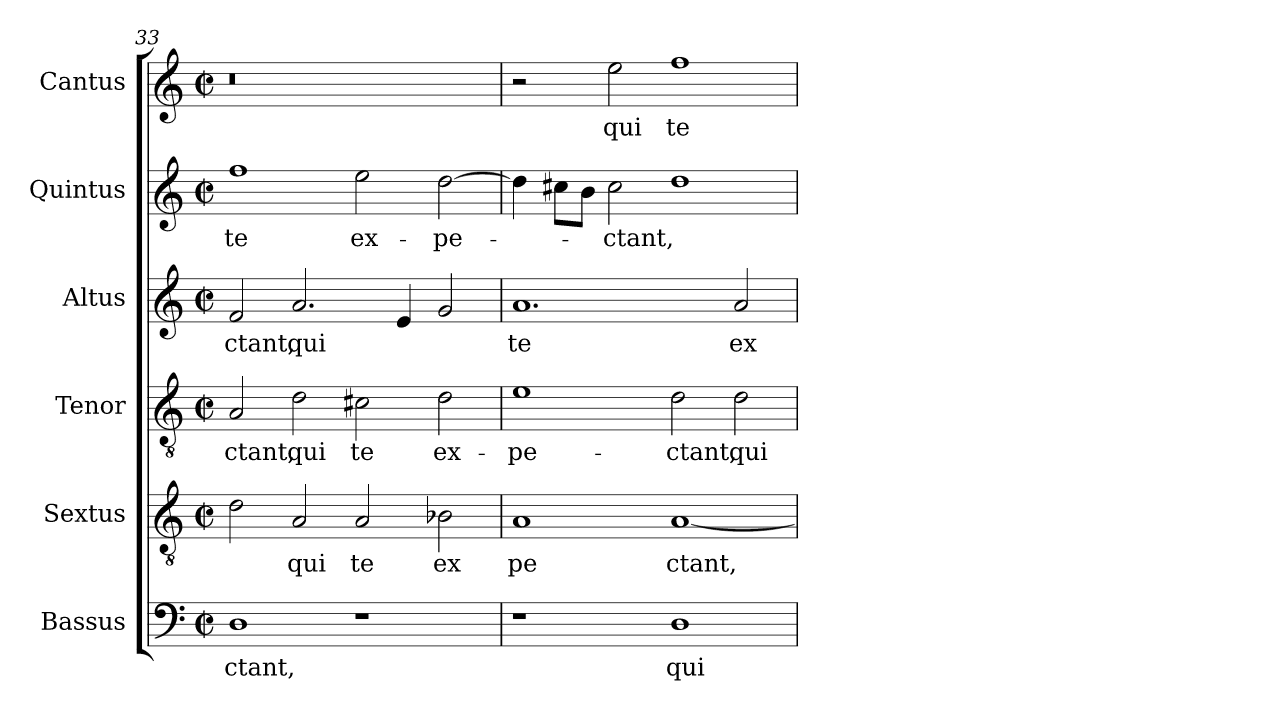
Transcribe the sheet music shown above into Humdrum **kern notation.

**kern	**text	**kern	**text	**kern	**text	**kern	**text	**kern	**text	**kern	**text
*part6	*part6	*part5	*part5	*part4	*part4	*part3	*part3	*part2	*part2	*part1	*part1
*staff6	*staff6	*staff5	*staff5	*staff4	*staff4	*staff3	*staff3	*staff2	*staff2	*staff1	*staff1
*I"Bassus	*	*I"Sextus	*	*I"Tenor	*	*I"Altus	*	*I"Quintus	*	*I"Cantus	*
*clefF4	*	*clefGv2	*	*clefGv2	*	*clefG2	*	*clefG2	*	*clefG2	*
*M2/2	*	*M2/2	*	*M2/2	*	*M2/2	*	*M2/2	*	*M2/2	*
*met(c|)	*	*met(c|)	*	*met(c|)	*	*met(c|)	*	*met(c|)	*	*met(c|)	*
=33	=33	=33	=33	=33	=33	=33	=33	=33	=33	=33	=33
!	!LO:LY:b:cj	!	!	!	!LO:LY:b:cj	!	!LO:LY:b:cj	!	!LO:LY:b:cj	!	!
1D	-ctant,	2d\	.	2A/	-ctant,	2f/	ctant,	1ff	te	0r	.
!	!	!	!LO:LY:b:cj	!	!LO:LY:b:cj	!	!LO:LY:b	!	!	!	!
.	.	2A/	qui	2d\	qui	2.a/	qui	.	.	.	.
!	!	!	!LO:LY:b:cj	!	!LO:LY:b:cj	!	!	!	!LO:LY:b:cj	!	!
1r	.	2A/	te	2c#X\	te	.	.	2ee\	ex-	.	.
.	.	.	.	.	.	4e/	.	.	.	.	.
!	!	!	!LO:LY:b:cj	!	!LO:LY:b:cj	!	!	!	!LO:LY:b:cj	!	!
.	.	2B-X\	ex	2d\	ex-	2g/	.	[>2dd\	-pe-	.	.
=34	=34	=34	=34	=34	=34	=34	=34	=34	=34	=34	=34
!	!	!	!LO:LY:b:cj	!	!LO:LY:b:cj	!	!LO:LY:b:cj	!	!	!	!
1r	.	1A	pe	1e	-pe-	1.a	te	4dd\]	.	2r	.
.	.	.	.	.	.	.	.	8cc#\L	.	.	.
.	.	.	.	.	.	.	.	8b\J	.	.	.
!	!	!	!	!	!	!	!	!	!LO:LY:b	!	!LO:LY:b:cj
.	.	.	.	.	.	.	.	2cc#\	-ctant,	2ee\	qui
!	!LO:LY:b:cj	!	!LO:LY:b	!	!LO:LY:b:cj	!	!	!	!	!	!LO:LY:b:cj
1D	qui	[>1A	ctant,	2d\	-ctant,	.	.	1dd	.	1ff	te
!	!	!	!	!	!LO:LY:b:cj	!	!LO:LY:b:cj	!	!	!	!
.	.	.	.	2d\	qui	2a/	ex	.	.	.	.
=	=	=	=	=	=	=	=	=	=	=	=
*-	*-	*-	*-	*-	*-	*-	*-	*-	*-	*-	*-
